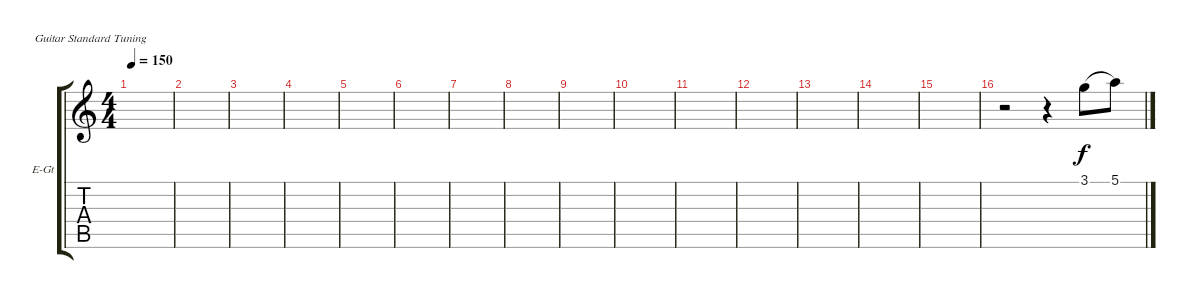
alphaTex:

\defaultSystemsLayout 4
\bracketExtendMode groupsimilarinstruments
\firstSystemTrackNameOrientation horizontal
\otherSystemsTrackNameOrientation horizontal
\track ("Electric Guitar" "E-Gt") {instrument overdrivenguitar}
\staff {score tabs}
\tuning (E4 B3 G3 D3 A2 E2)
\ts (4 4)
\tempo 150
\clef g2
\scale
0.485477
\ks c
|
\scale
0.257261 |
\scale
0.257261 |
\scale
0.333333 |
\scale
0.333333 |
\scale
0.333333 |
\scale
0.333333 |
\scale
0.333333 |
\scale
0.333333 |
\scale
0.333333 |
\scale
0.333333 |
\scale
0.333333 |
\scale
0.333333 |
\scale
0.333333 |
\scale
0.333333 |
\scale
0.333333 r.2 r.4 3.1.8{legatoorigin} 5.1.8{legatoorigin}
